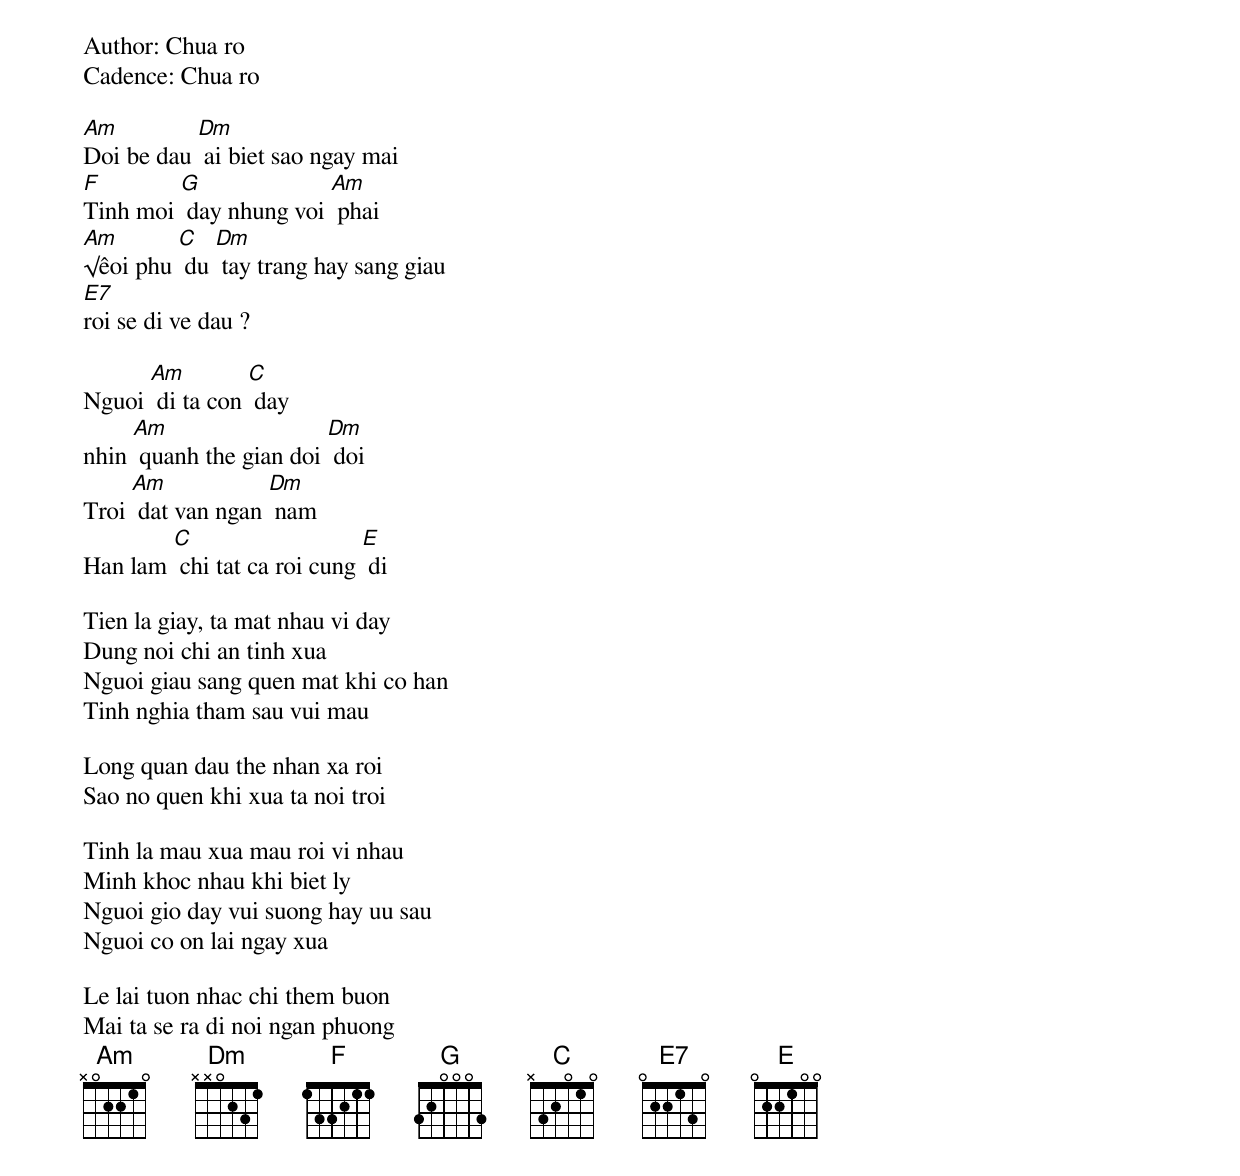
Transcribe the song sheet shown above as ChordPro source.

Author: Chua ro
Cadence: Chua ro

[Am]Doi be dau [Dm] ai biet sao ngay mai
[F]Tinh moi [G] day nhung voi [Am] phai
[Am]√êoi phu [C] du [Dm] tay trang hay sang giau
[E7]roi se di ve dau ?

Nguoi [Am] di ta con [C] day
nhin [Am] quanh the gian doi [Dm] doi
Troi [Am] dat van ngan [Dm] nam
Han lam [C] chi tat ca roi cung [E] di

Tien la giay, ta mat nhau vi day
Dung noi chi an tinh xua
Nguoi giau sang quen mat khi co han
Tinh nghia tham sau vui mau

Long quan dau the nhan xa roi
Sao no quen khi xua ta noi troi

Tinh la mau xua mau roi vi nhau
Minh khoc nhau khi biet ly
Nguoi gio day vui suong hay uu sau
Nguoi co on lai ngay xua

Le lai tuon nhac chi them buon
Mai ta se ra di noi ngan phuong
